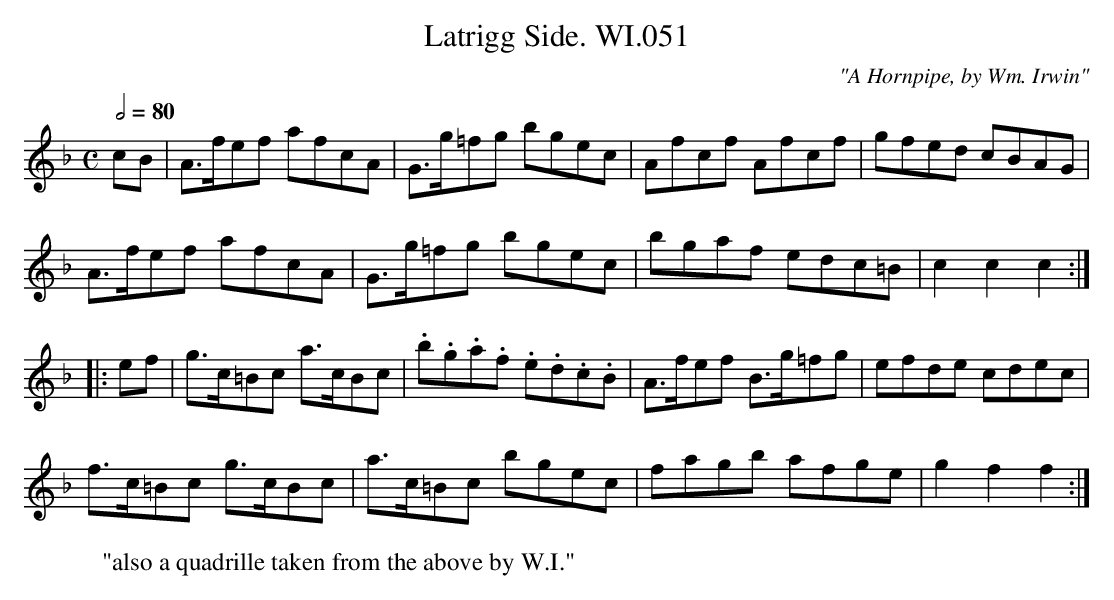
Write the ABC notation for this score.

X:1
T:Latrigg Side. WI.051
M:C
L:1/8
Q:1/2=80
C:"A Hornpipe, by Wm. Irwin"
K:F
cB|A>fef afcA|G>g=fg bgec|Afcf Afcf|gfed cBAG|
A>fef afcA|G>g=fg bgec|bgaf edc=B|c2c2c2:|
|:ef|g>c=Bc a>cBc|.b.g.a.f .e.d.c.B|\
A>fef B>g=fg|efde cdec|
f>c=Bc g>cBc|a>c=Bc bgec|fagb afge|g2f2f2:|
W:"also a quadrille taken from the above by W.I."
